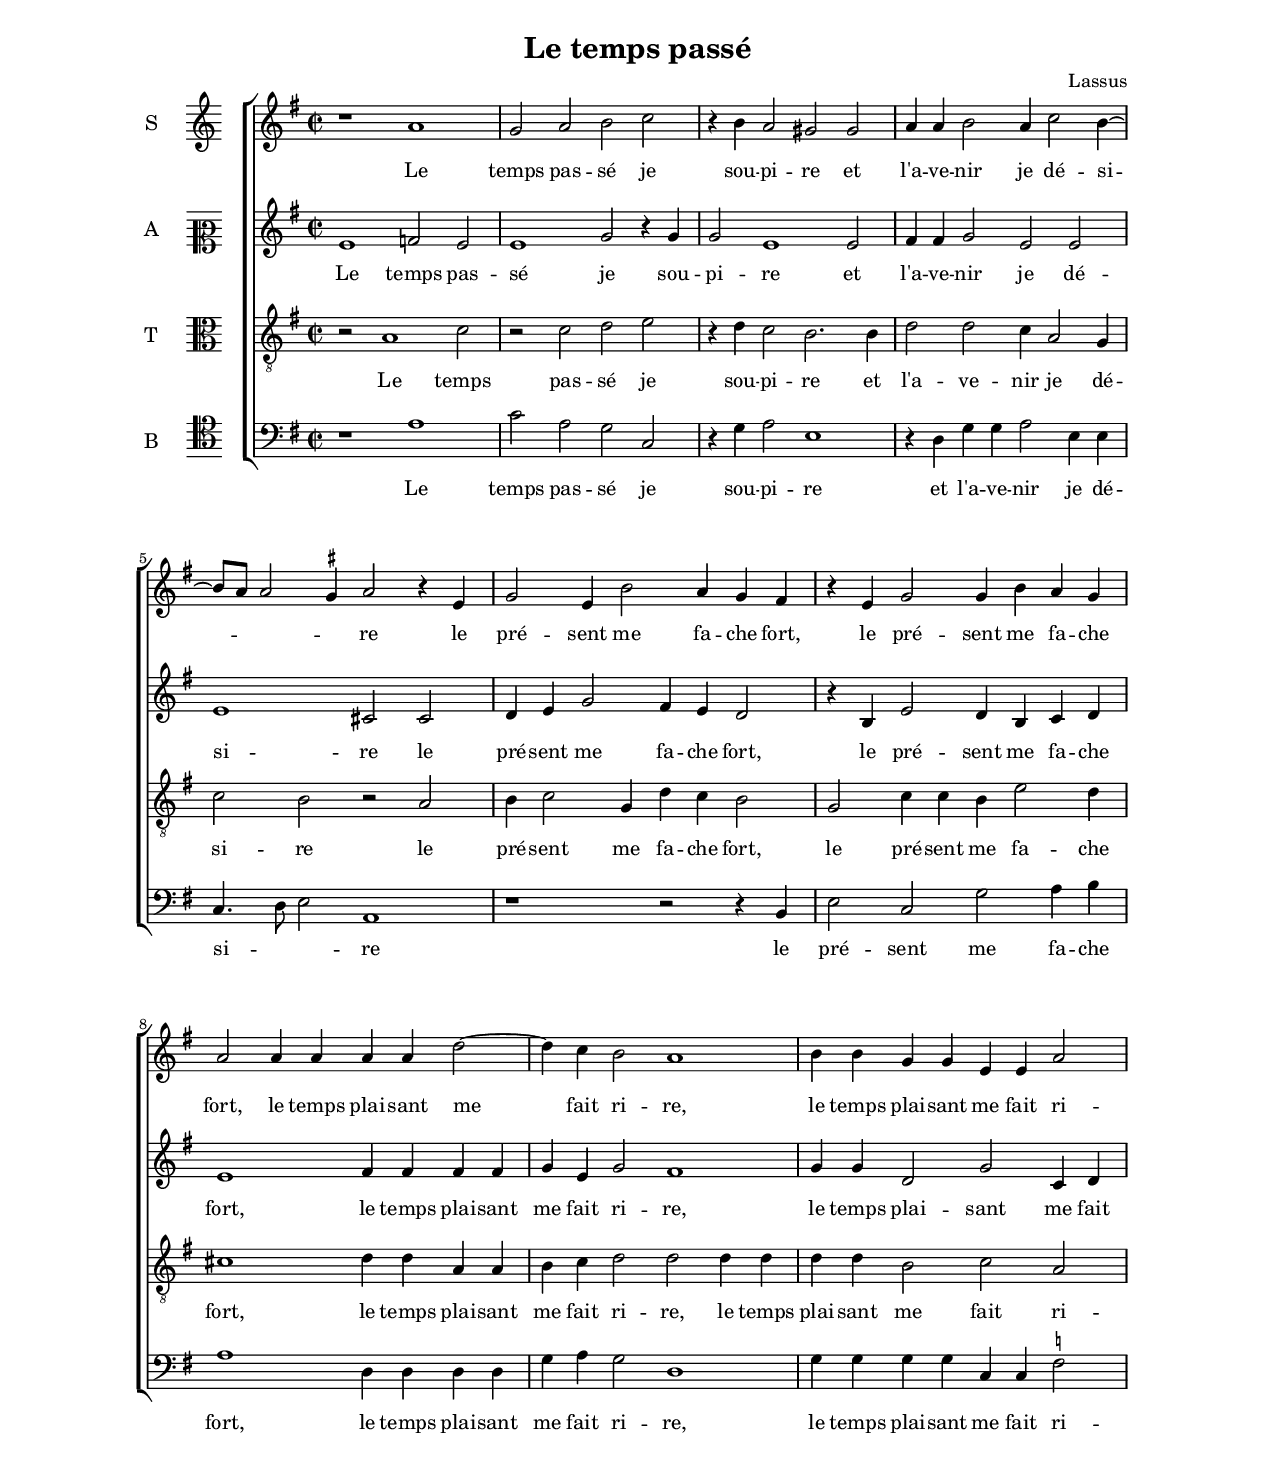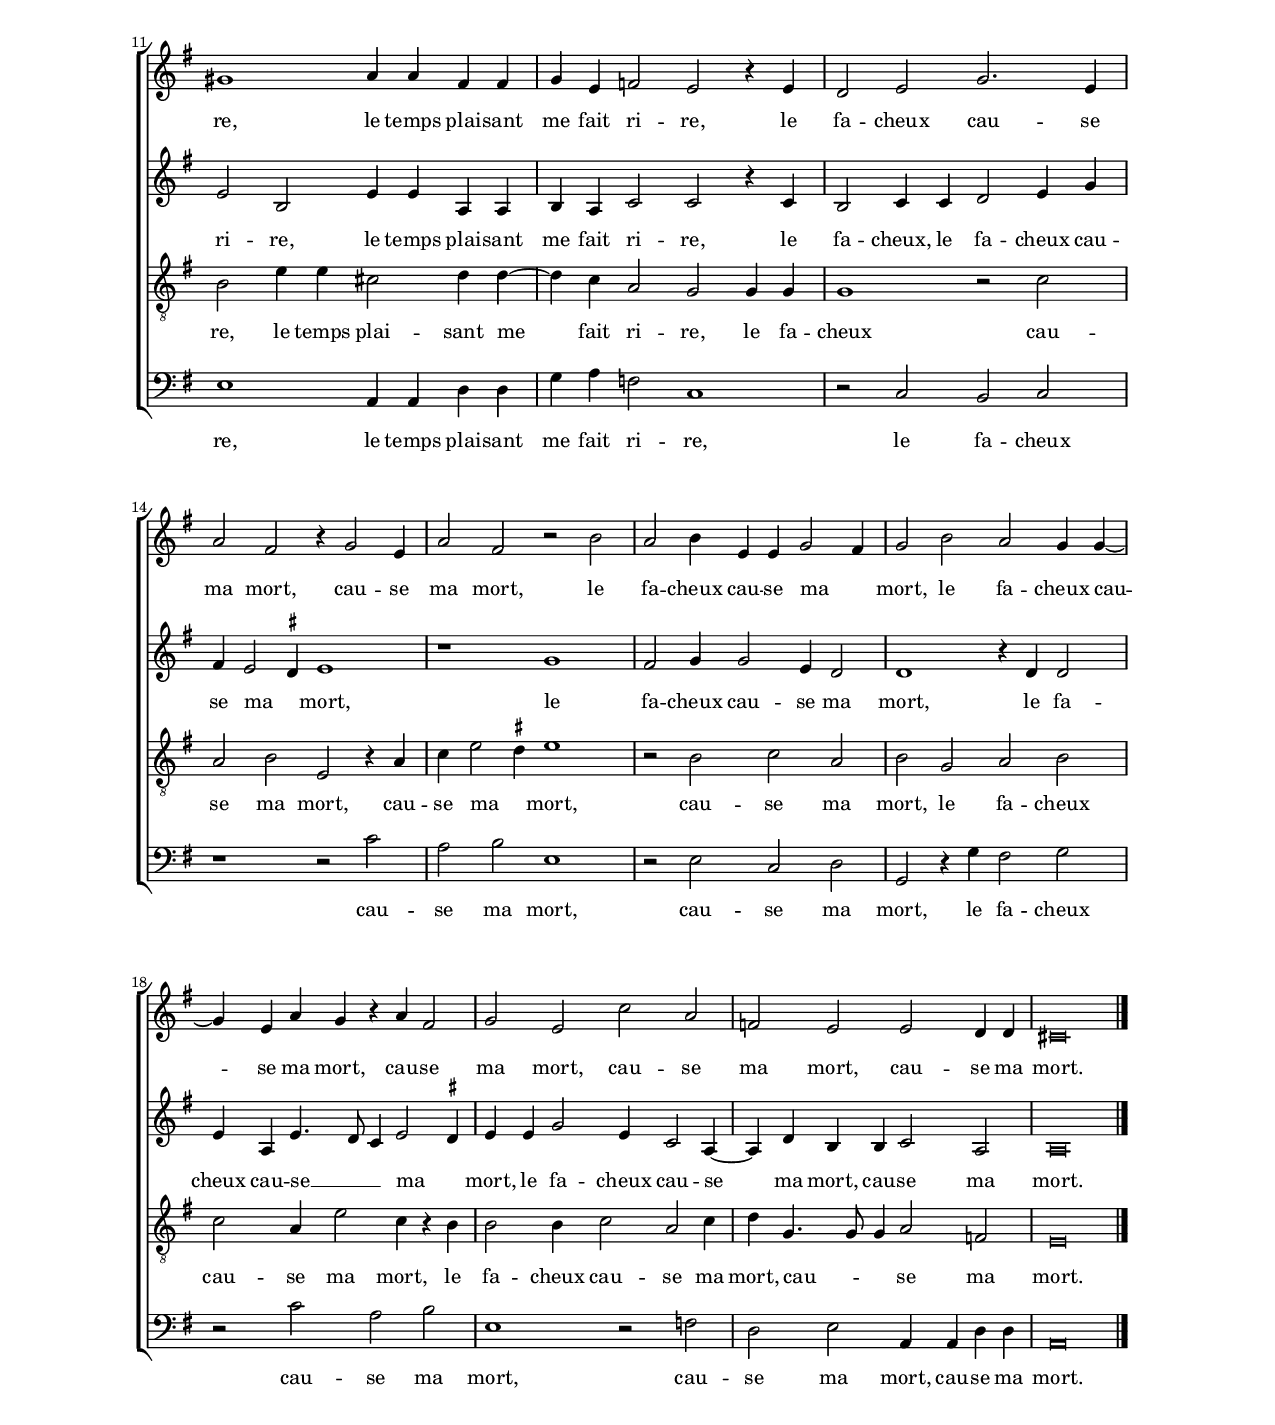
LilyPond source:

\header
{
  title="Le temps passé"
  composer="Lassus"
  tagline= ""
}

\version "2.18.2"
\include "deutsch.ly"
#(set-global-staff-size 16)
#(set-default-paper-size "letter")
#(ly:set-option 'point-and-click #f)

	
global = {
	\key c \major
	\time 2/2 \set Score.measureLength = #(ly:make-moment 2/1)
	}

	ficta = { \once \set suggestAccidentals = ##t }
	
	forget = #(define-music-function (parser location music) (ly:music?) #{
		\accidentalStyle forget
		$music
		\accidentalStyle default
		#})
	
	m = \melisma
	me = \melismaEnd


\paper
	{
	top-margin = 2 \cm
	bottom-margin = 2 \cm
	left-margin = 2.5 \cm
	right-margin = 2.5 \cm
	ragged-bottom = ##f
	ragged-last-bottom = ##t
	print-page-number = ##f
	system-system-spacing = #'((basic-distance . 17) (minimum-distance . 13) (padding . 6) (strechability . 150))
%	systems-per-page = 3
%	min-systems-per-page = 3
%	oddHeaderMarkup = \markup { \fill-line { \null \null \column \right-align { \fontsize #1 \fromproperty #'page:page-number-string \null } } }
%	evenHeaderMarkup = \markup { \column \right-align { \fontsize #1 \fromproperty #'page:page-number-string \null } }
	}


incipitcantus = \markup { \score {
	{
	\set Staff.instrumentName = \markup { \fontsize #1 "S" }
	\key c \major
	\clef violin
	s4 \bar ""
	}
	\layout  {
	raggedright = ##t
	indent = 1.1 \cm
	line-width = 1.7 \cm
	\context { \Staff \remove Time_signature_engraver }
	\override Staff.Clef.Y-extent = #'(0 . 0)
	}} \hspace #1 }
	
      
incipitaltus = \markup { \score {
	{
	\set Staff.instrumentName = \markup { \fontsize #1 "A" }
	\key c \major
	\clef mezzosoprano
	s4 \bar ""
	}
	\layout  {
	raggedright = ##t
	indent = 1.1 \cm
	line-width = 1.7 \cm
	\context { \Staff \remove Time_signature_engraver }
	\override Staff.Clef.Y-extent = #'(0 . 0)
	}} \hspace #1 }


incipittenor = \markup { \score {
	{
	\set Staff.instrumentName = \markup { \fontsize #1 "T" }
	\key c \major
	\clef alto
	s4 \bar ""
	}
	\layout  {
	raggedright = ##t
	indent = 1.1 \cm
	line-width = 1.7 \cm
	\context { \Staff \remove Time_signature_engraver }
	\override Staff.Clef.Y-extent = #'(0 . 0)
	}} \hspace #1 }


incipitbassus = \markup { \score {
	{
	\set Staff.instrumentName = \markup { \fontsize #1 "B" }
	\key c \major
	\clef tenor
	s4 \bar ""
	}
	\layout  {
	raggedright = ##t
	indent = 1.1 \cm
	line-width = 1.7 \cm
	\context { \Staff \remove Time_signature_engraver }
	\override Staff.Clef.Y-extent = #'(0 . 0)
	}} \hspace #1 }


cantus =  \relative c''
	{
	r1 d
	c2 d e f
	r4 e d2 cis cis
	d4 d e2 d4 f2 e4~
%5
	e8 d d2 \ficta cis4 d2 r4 a |
	c2 a4 e'2 d4 c h
	r4 a c2 c4 e d c
	d2 d4 d d d g2~
	g4 f e2 d1
%10
	e4 e c c a a d2 |
	cis1 d4 d h h
	c4 a b2 a r4 a
	g2 a c2. a4
	d2 h r4 c2 a4
%15
	d2 h r e |
	d2 e4 a, a c2 h4
	c2 e d c4 c~
	c4 a d c r d h2
	c2 a f' d
%20
	b2 a a g4 g |
	fis\breve \bar "|." |
	}


altus =  \relative c'
        {
	a'1 b2 a
	a1 c2 r4 c
	c2 a1 a2
	h4 h c2 a a
%5
	a1 fis2 fis |
	g4 a c2 h4 a g2
	r4 e a2 g4 e f g
	a1 h4 h h h
	c4 a c2 h1
%10
	c4 c g2 c f,4 g |
	a2 e a4 a d, d
	e4 d f2 f r4 f
	e2 f4 f g2 a4 c
	h4 a2 \ficta gis4 a1
%15
	r1 c |
	h2 c4 c2 a4 g2
	g1 r4 g g2
	a4 d, a'4. g8 f4 a2 \ficta gis4
	a4 a c2 a4 f2 d4~
%20
	d4 g e e f2 d |
	d\breve |
	}


tenor =  \relative c'
	{
	r2 d1 f2
	r2 f g a
	r4 g f2 e2. e4
	g2 g f4 d2 c4
%5
	f2 e r d |
	e4 f2 c4 g' f e2
	c2 f4 f e a2 g4
	fis1 g4 g d d
	e4 f g2 g g4 g
%10
	g4 g e2 f d |
	e2 a4 a fis2 g4 g~
	g4 f d2 c c4 c
	c1 r2 f
	d2 e a, r4 d
%15
	f4 a2 \ficta gis4 a1 |
	r2 e f d
	e2 c d e
	f2 d4 a'2 f4 r e
	e2 e4 f2 d f4
%20
	g4 c,4. c8 c4 d2 b |
	a\breve |
	}


bassus  =  \relative c
	{
	r1 d'
	f2 d c f,
	r4 c' d2 a1
	r4 g c c d2 a4 a
%5
	f4. g8 a2 d,1 |
	r1 r2 r4 e
	a2 f c' d4 e
	d1 g,4 g g g
	c4 d c2 g1
%10
	c4 c c c f, f \ficta b2 |
	a1 d,4 d g g
	c4 d b2 f1
	r2 f e f
	r1 r2 f'
%15
	d2 e a,1 |
	r2 a f g
	c,2 r4 c' h2 c
	r2 f d e
	a,1 r2 b
%20
	g2 a d,4 d g g |
	d\breve |
	}

lyricscantus = \lyricmode {
	Le temps pas -- sé je sou -- pi -- re
	et l'a -- ve -- nir je dé -- si -- _ _ _ re
	le pré -- sent me fa -- che fort,
	le pré -- sent me fa -- che fort,
	le temps plai -- sant me fait ri -- re,
	le temps plai -- sant me fait ri -- re,
	le temps plai -- sant me fait ri -- re,
	le fa -- cheux cau -- se ma mort,
	cau -- se ma mort,
	le fa -- cheux cau -- se ma _ mort,
	le fa -- cheux cau -- se ma mort,
	cau -- se ma mort,
	cau -- se ma mort,
	cau -- se ma mort.
	}


lyricsaltus = \lyricmode {
	Le temps pas -- sé je sou -- pi -- re
	et l'a -- ve -- nir je dé -- si -- re
	le pré -- sent me fa -- che fort,
	le pré -- sent me fa -- che fort,
	le temps plai -- sant me fait ri -- re,
	le temps plai -- sant me fait ri -- re,
	le temps plai -- sant me fait ri -- re,
	le fa -- cheux,
	le fa -- cheux cau -- se ma _ mort,
	le fa -- cheux cau -- se ma mort,
	le fa -- cheux cau -- se __ _ _ ma _ mort,
	le fa -- cheux cau -- se ma mort,
	cau -- se ma mort.
	}


lyricstenor = \lyricmode {
	Le temps pas -- sé je sou -- pi -- re
	et l'a -- ve -- nir je dé -- si -- re
	le pré -- sent me fa -- che fort,
	le pré -- sent me fa -- che fort,
	le temps plai -- sant me fait ri -- re,
	le temps plai -- sant me fait ri -- re,
	le temps plai -- sant me fait ri -- re,
	le fa -- cheux cau -- se ma mort,
	cau -- se ma _ mort,
	cau -- se ma mort,
	le fa -- cheux cau -- se ma mort,
	le fa -- cheux cau -- se ma mort,
	cau -- _ _ se ma mort.
	}


lyricsbassus = \lyricmode {
	Le temps pas -- sé je sou -- pi -- re
	et l'a -- ve -- nir je dé -- si -- _ _ re
	le pré -- sent me fa -- che fort,
	le temps plai -- sant me fait ri -- re,
	le temps plai -- sant me fait ri -- re,
	le temps plai -- sant me fait ri -- re,
	le fa -- cheux cau -- se ma mort,
	cau -- se ma mort,
	le fa -- cheux cau -- se ma mort,
	cau -- se ma mort,
	cau -- se ma mort.
	}


\score
{  
	\transpose c g, {
	\new ChoirStaff \with { \override StaffGrouper.staff-staff-spacing.basic-distance = #12.5 }
	<<

	\new Staff << \global
	\new Voice="v1" {
		\set Staff.instrumentName=\incipitcantus
		\set Staff.midiInstrument = "reed organ"
		\clef violin
		\cantus }
	\new Lyrics \lyricsto "v1" {\lyricscantus }
	>>


	\new Staff << \global
	\new Voice="v2" {
		\set Staff.instrumentName=\incipitaltus
		\set Staff.midiInstrument = "reed organ"
		\clef violin 
		\altus}
	\new Lyrics \lyricsto "v2" {\lyricsaltus }
	>>


	\new Staff << \global
	\new Voice="v3" {
		\set Staff.instrumentName=\incipittenor
		\set Staff.midiInstrument = "reed organ"
		\clef "G_8"
		\tenor }
	\new Lyrics \lyricsto "v3" {\lyricstenor }
	>>


	\new Staff << \global
	\new Voice="v4" {
		\set Staff.instrumentName=\incipitbassus
		\set Staff.midiInstrument = "reed organ"
		\clef bass
		\bassus }
	\new Lyrics \lyricsto "v4" {\lyricsbassus}
	>>

	>>
	} % transpose

	\layout
	{
	indent = 1.8 \cm
	\context { \Lyrics \override VerticalAxisGroup.nonstaff-relatedstaff-spacing.padding = #1.8 }
	\context { \Staff \override TimeSignature.break-visibility = #end-of-line-invisible }
%	\context { \Staff \override InstrumentName.X-offset = #'-25 }
	\context { \Voice \override Slur.transparent = ##t }
%	\context { \Voice \override AccidentalSuggestion.avoid-slur = #'ignore }
%	\context { \Voice \override AccidentalSuggestion.outside-staff-priority = ##f }
%	\context { \Score \override BarNumber.padding = #2 }
	\context { \Voice \override NoteHead.style = #'baroque }
	}

\midi
	{
    	\tempo 2 = 110
	}
	
}


% EOF